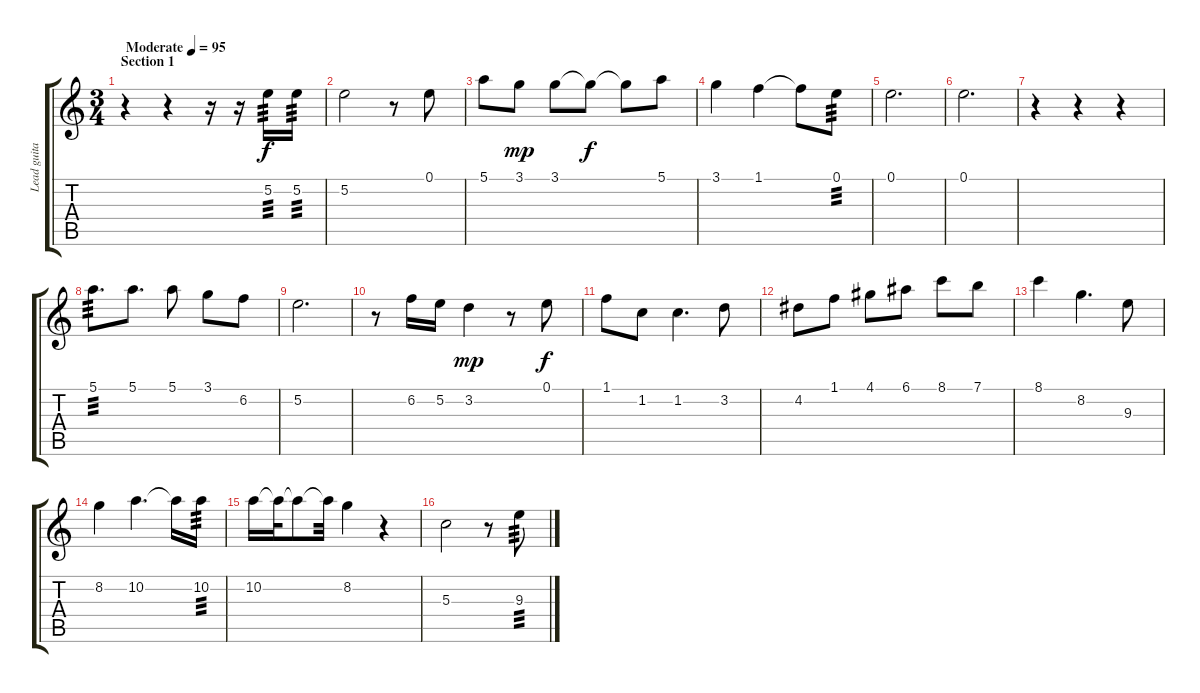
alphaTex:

\track ("Lead guitar 2" "Lead guita") {instrument acousticguitarsteel}
\staff {score tabs}
\tuning (E4 B3 G3 D3 A2 E2) {hide}
\ts (3 4)
\section ("" "Section 1")
\tempo (95 "Moderate")
\clef g2
\ks c
r.4{dy f instrument acousticguitarsteel} r.4 r.16 r.16 5.2.16{tp 3} 5.2.16{tp 3} |
5.2.2 r.8 0.1.8 |
5.1.8 3.1.8{dy mp} 3.1.8 3.1{t}.8{dy f} 3.1{t}.8 5.1.8 |
3.1.4 1.1.4 1.1{t}.8 0.1.8{tp 3} |
0.1.2{d} |
0.1.2{d} |
r.4 r.4 r.4 |
5.1.8{d tp 3} 5.1.8{d} 5.1.8 3.1.8 6.2.8 |
5.2.2{d} |
r.8 6.2.16 5.2.16 3.2.4{dy mp} r.8 0.1.8{dy f} |
1.1.8 1.2.8 1.2.4{d} 3.2.8 |
4.2.8 1.1.8 4.1.8 6.1.8 8.1.8 7.1.8 |
8.1.4 8.2.4{d} 9.3.8 |
8.2.4 10.2.4{d} 10.2{t}.16 10.2.16{tp 3} |
10.2.16 10.2{t}.32 10.2{t}.8 10.2{t}.32 8.2.4 r.4 |
5.3.2 r.8 9.3.8{tp 3}
